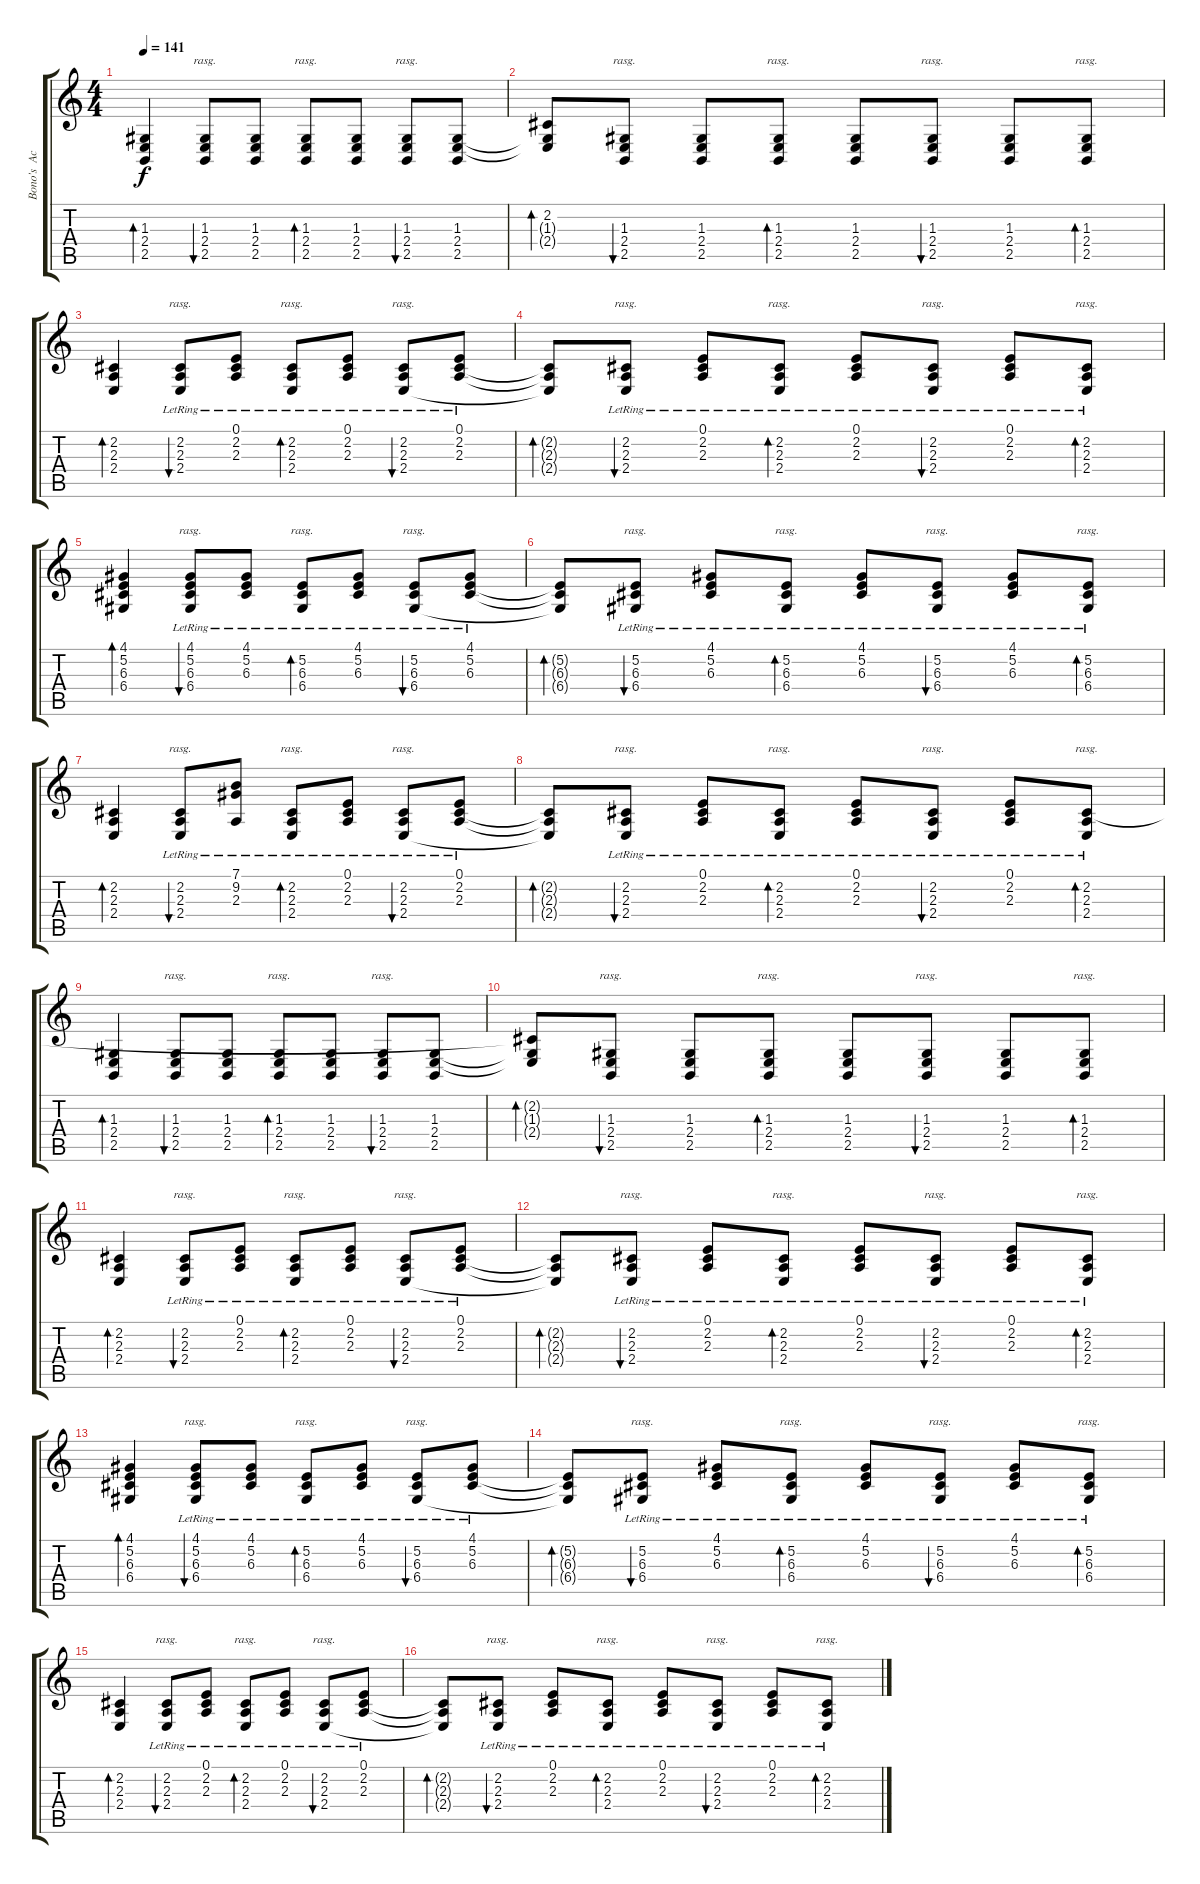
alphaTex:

\track ("Bono's  Acoustic Guitar" "Bono's  Ac") {instrument brightacousticpiano}
\staff {score tabs}
\tuning (E4 B3 G3 D3 A2 E2) {hide}
\ts (4 4)
\tempo 141
\clef g2
\ks c
(1.3 2.4 2.5).4{bd 120 dy f} (1.3 2.4 2.5).8{bu 120 rasg ii} (1.3 2.4 2.5).8 (1.3 2.4 2.5).8{bd 120 rasg ii} (1.3 2.4 2.5).8 (1.3 2.4 2.5).8{bu 120 rasg ii} (1.3 2.4 2.5).8 |
(2.2{t} 1.3{t} 2.4{t}).8{bd 120} (1.3 2.4 2.5).8{bu 120 rasg ii} (1.3 2.4 2.5).8 (1.3 2.4 2.5).8{bd 120 rasg ii} (1.3 2.4 2.5).8 (1.3 2.4 2.5).8{bu 120 rasg ii} (1.3 2.4 2.5).8 (1.3 2.4 2.5).8{bd 120 rasg ii} |
(2.2 2.3 2.4).4{bd 120} (2.2{lr} 2.3 2.4).8{bu 120 rasg ii} (0.1{lr} 2.2 2.3).8 (2.2{lr} 2.3 2.4).8{bd 120 rasg ii} (0.1{lr} 2.2 2.3).8 (2.2{lr} 2.3 2.4).8{bu 120 rasg ii} (0.1{lr} 2.2 2.3).8 |
(2.2{t} 2.3{t} 2.4{t}).8{bd 120} (2.2{lr} 2.3 2.4).8{bu 120 rasg ii} (0.1{lr} 2.2 2.3).8 (2.2{lr} 2.3 2.4).8{bd 120 rasg ii} (0.1{lr} 2.2 2.3).8 (2.2{lr} 2.3 2.4).8{bu 120 rasg ii} (0.1{lr} 2.2 2.3).8 (2.2{lr} 2.3 2.4).8{bd 120 rasg ii} |
(4.1 5.2 6.3 6.4).4{bd 120} (4.1 5.2{lr} 6.3 6.4).8{bu 120 rasg ii} (4.1{lr} 5.2 6.3).8 (5.2{lr} 6.3 6.4).8{bd 120 rasg ii} (4.1{lr} 5.2 6.3).8 (5.2{lr} 6.3 6.4).8{bu 120 rasg ii} (4.1{lr} 5.2 6.3).8 |
(5.2{t} 6.3{t} 6.4{t}).8{bd 120} (5.2{lr} 6.3 6.4).8{bu 120 rasg ii} (4.1{lr} 5.2 6.3).8 (5.2{lr} 6.3 6.4).8{bd 120 rasg ii} (4.1{lr} 5.2 6.3).8 (5.2{lr} 6.3 6.4).8{bu 120 rasg ii} (4.1{lr} 5.2 6.3).8 (5.2{lr} 6.3 6.4).8{bd 120 rasg ii} |
(2.2 2.3 2.4).4{bd 120} (2.2{lr} 2.3 2.4).8{bu 120 rasg ii} (7.1{lr} 9.2 2.3).8 (2.2{lr} 2.3 2.4).8{bd 120 rasg ii} (0.1{lr} 2.2 2.3).8 (2.2{lr} 2.3 2.4).8{bu 120 rasg ii} (0.1{lr} 2.2 2.3).8 |
(2.2{t} 2.3{t} 2.4{t}).8{bd 120} (2.2{lr} 2.3 2.4).8{bu 120 rasg ii} (0.1{lr} 2.2 2.3).8 (2.2{lr} 2.3 2.4).8{bd 120 rasg ii} (0.1{lr} 2.2 2.3).8 (2.2{lr} 2.3 2.4).8{bu 120 rasg ii} (0.1{lr} 2.2 2.3).8 (2.2{lr} 2.3 2.4).8{bd 120 rasg ii} |
(1.3 2.4 2.5).4{bd 120} (1.3 2.4 2.5).8{bu 120 rasg ii} (1.3 2.4 2.5).8 (1.3 2.4 2.5).8{bd 120 rasg ii} (1.3 2.4 2.5).8 (1.3 2.4 2.5).8{bu 120 rasg ii} (1.3 2.4 2.5).8 |
(2.2{t} 1.3{t} 2.4{t}).8{bd 120} (1.3 2.4 2.5).8{bu 120 rasg ii} (1.3 2.4 2.5).8 (1.3 2.4 2.5).8{bd 120 rasg ii} (1.3 2.4 2.5).8 (1.3 2.4 2.5).8{bu 120 rasg ii} (1.3 2.4 2.5).8 (1.3 2.4 2.5).8{bd 120 rasg ii} |
(2.2 2.3 2.4).4{bd 120} (2.2{lr} 2.3 2.4).8{bu 120 rasg ii} (0.1{lr} 2.2 2.3).8 (2.2{lr} 2.3 2.4).8{bd 120 rasg ii} (0.1{lr} 2.2 2.3).8 (2.2{lr} 2.3 2.4).8{bu 120 rasg ii} (0.1{lr} 2.2 2.3).8 |
(2.2{t} 2.3{t} 2.4{t}).8{bd 120} (2.2{lr} 2.3 2.4).8{bu 120 rasg ii} (0.1{lr} 2.2 2.3).8 (2.2{lr} 2.3 2.4).8{bd 120 rasg ii} (0.1{lr} 2.2 2.3).8 (2.2{lr} 2.3 2.4).8{bu 120 rasg ii} (0.1{lr} 2.2 2.3).8 (2.2{lr} 2.3 2.4).8{bd 120 rasg ii} |
(4.1 5.2 6.3 6.4).4{bd 120} (4.1 5.2{lr} 6.3 6.4).8{bu 120 rasg ii} (4.1{lr} 5.2 6.3).8 (5.2{lr} 6.3 6.4).8{bd 120 rasg ii} (4.1{lr} 5.2 6.3).8 (5.2{lr} 6.3 6.4).8{bu 120 rasg ii} (4.1{lr} 5.2 6.3).8 |
(5.2{t} 6.3{t} 6.4{t}).8{bd 120} (5.2{lr} 6.3 6.4).8{bu 120 rasg ii} (4.1{lr} 5.2 6.3).8 (5.2{lr} 6.3 6.4).8{bd 120 rasg ii} (4.1{lr} 5.2 6.3).8 (5.2{lr} 6.3 6.4).8{bu 120 rasg ii} (4.1{lr} 5.2 6.3).8 (5.2{lr} 6.3 6.4).8{bd 120 rasg ii} |
(2.2 2.3 2.4).4{bd 120} (2.2{lr} 2.3 2.4).8{bu 120 rasg ii} (0.1{lr} 2.2 2.3).8 (2.2{lr} 2.3 2.4).8{bd 120 rasg ii} (0.1{lr} 2.2 2.3).8 (2.2{lr} 2.3 2.4).8{bu 120 rasg ii} (0.1{lr} 2.2 2.3).8 |
(2.2{t} 2.3{t} 2.4{t}).8{bd 120} (2.2{lr} 2.3 2.4).8{bu 120 rasg ii} (0.1{lr} 2.2 2.3).8 (2.2{lr} 2.3 2.4).8{bd 120 rasg ii} (0.1{lr} 2.2 2.3).8 (2.2{lr} 2.3 2.4).8{bu 120 rasg ii} (0.1{lr} 2.2 2.3).8 (2.2{lr} 2.3 2.4).8{bd 120 rasg ii}
